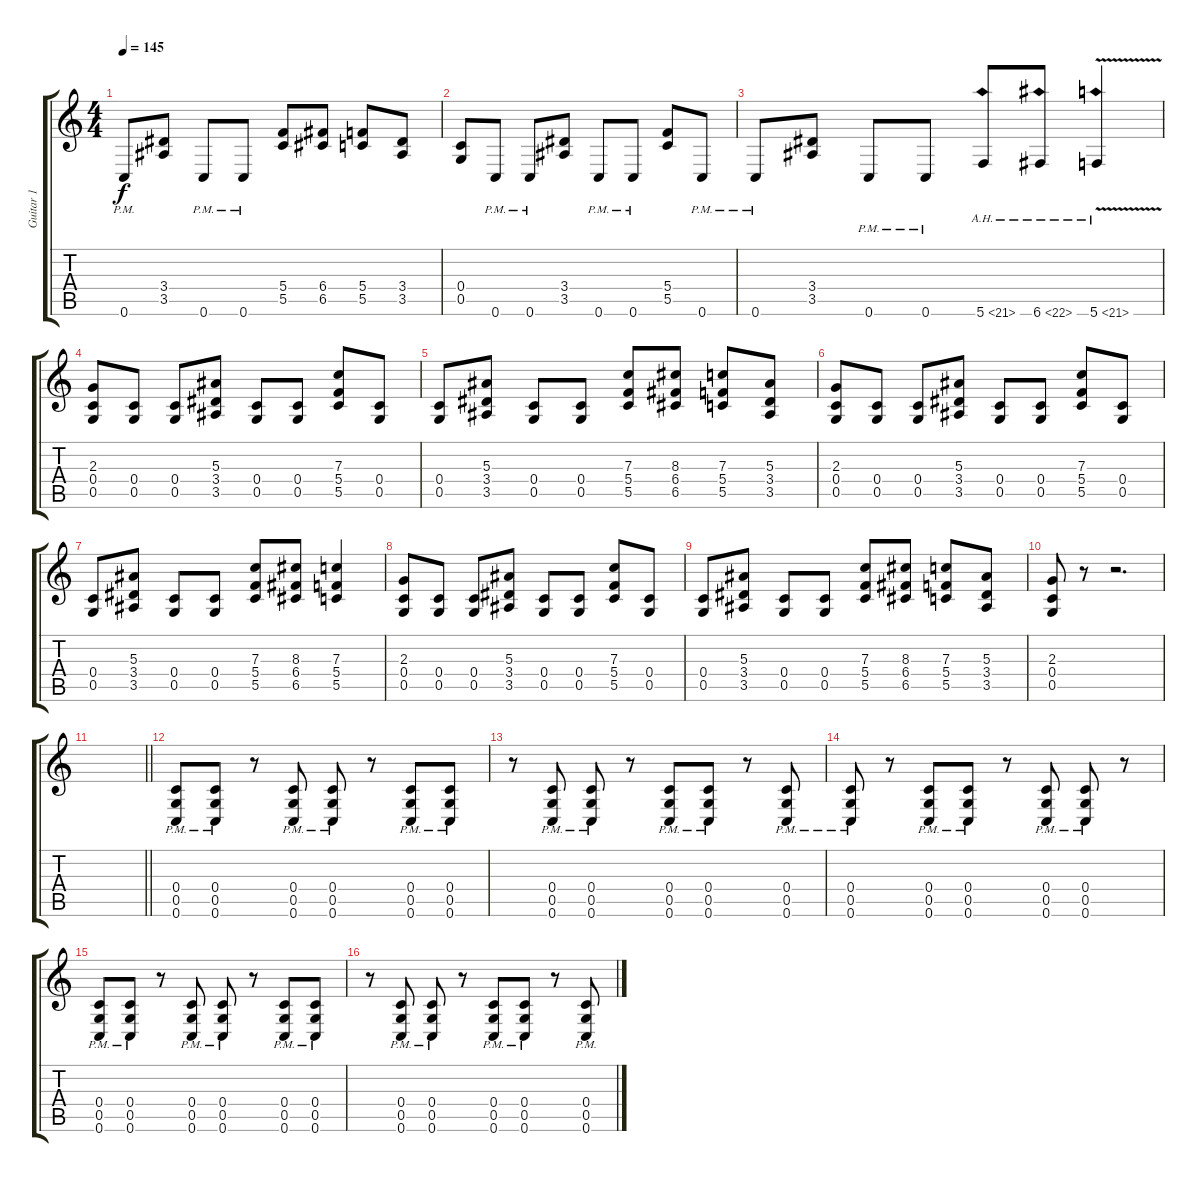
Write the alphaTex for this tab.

\track ("Guitar 1" "Guitar 1") {instrument distortionguitar}
\staff {score tabs}
\tuning (D4 A3 F3 C3 G2 C2) {hide}
\ts (4 4)
\tempo 145
\clef g2
\ks c
0.6{pm}.8{dy f} (3.4 3.5).8 0.6{pm}.8 0.6{pm}.8 (5.4 5.5).8 (6.4 6.5).8 (5.4 5.5).8 (3.4 3.5).8 |
(0.4 0.5).8 0.6{pm}.8 0.6{pm}.8 (3.4 3.5).8 0.6{pm}.8 0.6{pm}.8 (5.4 5.5).8 0.6{pm}.8 |
0.6{pm}.8 (3.4 3.5).8 0.6{pm}.8 0.6{pm}.8 5.6{ah 16}.8 6.6{ah 16}.8 5.6{ah 16 v}.4 |
(2.3 0.4 0.5).8 (0.4 0.5).8 (0.4 0.5).8 (5.3 3.4 3.5).8 (0.4 0.5).8 (0.4 0.5).8 (7.3 5.4 5.5).8 (0.4 0.5).8 |
(0.4 0.5).8 (5.3 3.4 3.5).8 (0.4 0.5).8 (0.4 0.5).8 (7.3 5.4 5.5).8 (8.3 6.4 6.5).8 (7.3 5.4 5.5).8 (5.3 3.4 3.5).8 |
(2.3 0.4 0.5).8 (0.4 0.5).8 (0.4 0.5).8 (5.3 3.4 3.5).8 (0.4 0.5).8 (0.4 0.5).8 (7.3 5.4 5.5).8 (0.4 0.5).8 |
(0.4 0.5).8 (5.3 3.4 3.5).8 (0.4 0.5).8 (0.4 0.5).8 (7.3 5.4 5.5).8 (8.3 6.4 6.5).8 (7.3 5.4 5.5).4 |
(2.3 0.4 0.5).8 (0.4 0.5).8 (0.4 0.5).8 (5.3 3.4 3.5).8 (0.4 0.5).8 (0.4 0.5).8 (7.3 5.4 5.5).8 (0.4 0.5).8 |
(0.4 0.5).8 (5.3 3.4 3.5).8 (0.4 0.5).8 (0.4 0.5).8 (7.3 5.4 5.5).8 (8.3 6.4 6.5).8 (7.3 5.4 5.5).8 (5.3 3.4 3.5).8 |
(2.3 0.4 0.5).8 r.8 r.2{d} |
\barLineRight lightlight
|
(0.4{pm} 0.5{pm} 0.6{pm}).8 (0.4{pm} 0.5{pm} 0.6{pm}).8 r.8 (0.4{pm} 0.5{pm} 0.6{pm}).8 (0.4{pm} 0.5{pm} 0.6{pm}).8 r.8 (0.4{pm} 0.5{pm} 0.6{pm}).8 (0.4{pm} 0.5{pm} 0.6{pm}).8 |
r.8 (0.4{pm} 0.5{pm} 0.6{pm}).8 (0.4{pm} 0.5{pm} 0.6{pm}).8 r.8 (0.4{pm} 0.5{pm} 0.6{pm}).8 (0.4{pm} 0.5{pm} 0.6{pm}).8 r.8 (0.4{pm} 0.5{pm} 0.6{pm}).8 |
(0.4{pm} 0.5{pm} 0.6{pm}).8 r.8 (0.4{pm} 0.5{pm} 0.6{pm}).8 (0.4{pm} 0.5{pm} 0.6{pm}).8 r.8 (0.4{pm} 0.5{pm} 0.6{pm}).8 (0.4{pm} 0.5{pm} 0.6{pm}).8 r.8 |
(0.4{pm} 0.5{pm} 0.6{pm}).8 (0.4{pm} 0.5{pm} 0.6{pm}).8 r.8 (0.4{pm} 0.5{pm} 0.6{pm}).8 (0.4{pm} 0.5{pm} 0.6{pm}).8 r.8 (0.4{pm} 0.5{pm} 0.6{pm}).8 (0.4{pm} 0.5{pm} 0.6{pm}).8 |
r.8 (0.4{pm} 0.5{pm} 0.6{pm}).8 (0.4{pm} 0.5{pm} 0.6{pm}).8 r.8 (0.4{pm} 0.5{pm} 0.6{pm}).8 (0.4{pm} 0.5{pm} 0.6{pm}).8 r.8 (0.4{pm} 0.5{pm} 0.6{pm}).8
